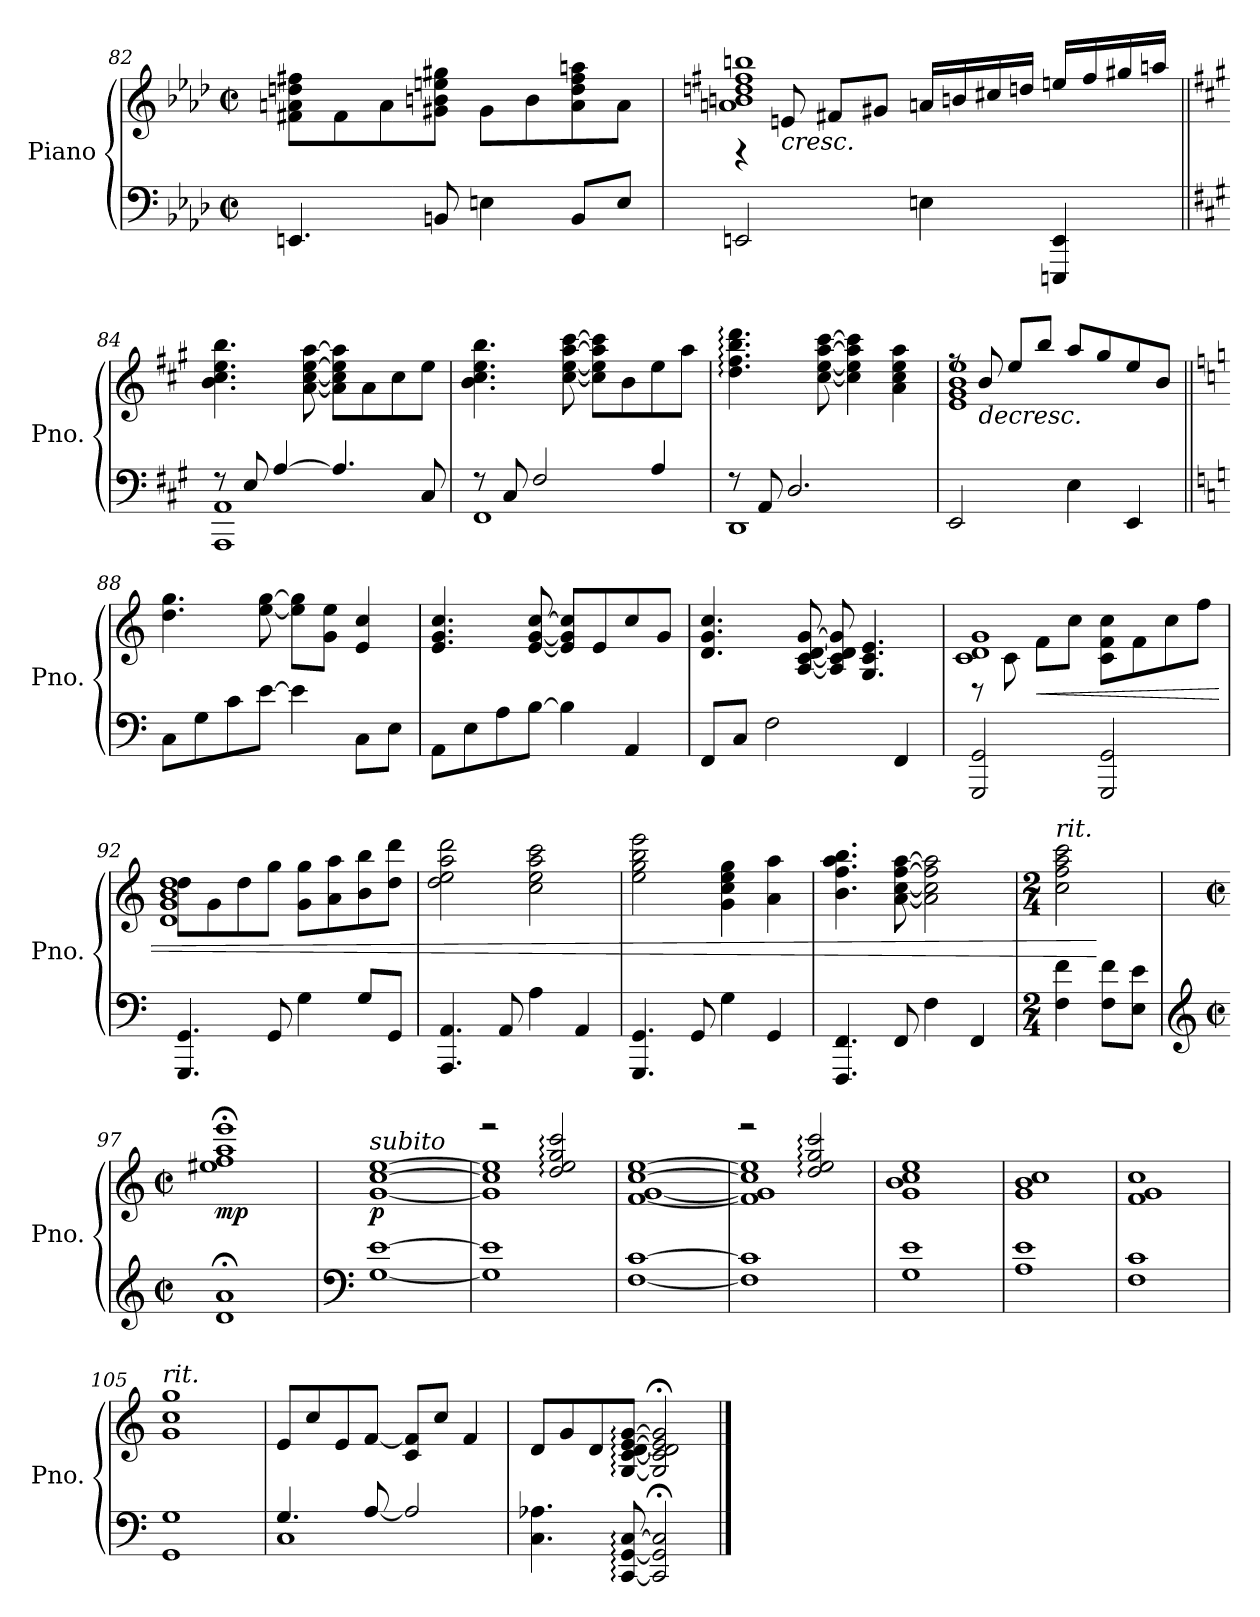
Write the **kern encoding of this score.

**kern	**kern	**dynam
*part1	*part1	*part1
*staff2	*staff1	*staff1/2
*I"Piano	*	*
*I'Pno.	*	*
*clefF4	*clefG2	*
*k[b-e-a-d-]	*k[b-e-a-d-]	*
*M2/2	*M2/2	*
*met(c|)	*met(c|)	*
=82	=82	=82
4.EEn/	8f#X\ 8an\ 8ddn\ 8ff#X\L	.
.	8f#\	.
.	8a\	.
8BBn/	8g#X\ 8bn\ 8een\ 8gg#X\J	.
4En\	8g#\L	.
.	8b\	.
8BB/L	8a\ 8dd\ 8ff#\ 8aan\	.
8E/J	8a\J	.
!!LO:LB:g=z
=83	=83	=83
*	*^	*
*	*	*^	*
2EEn/	4rF	1an 1bn 1ddn 1ff#X 1bbn	8ryy	.
!	!	!	!	!LO:HP:b
.	.	.	8en/	<
.	8f#X/L	.	2.ryy	.
.	8g#X/J	.	.	.
4En\	16ani/LL	.	.	.
.	16bni/	.	.	.
.	16cc#X/	.	.	.
.	16ddni/JJ	.	.	.
4EEEn/ 4EE/	16een/LL	.	.	.
.	16ff#i/	.	.	.
.	16gg#X/	.	.	.
.	16aan/JJ	.	.	.
*	*v	*v	*v	*
=84||	=84||	=84||
*k[f#c#g#]	*k[f#c#g#]	*
*^	*	*
8r	1AAA 1AA	4.b\ 4.cc#\ 4.ee\ 4.bb\	.
8E/	.	.	.
[4A/	.	.	.
.	.	[8a\ [8cc#\ [8ee\ [8aa\	.
4.A/]	.	8a\] 8cc#\] 8ee\] 8aa\]L	.
.	.	8a\	.
.	.	8cc#\	.
8C#/	.	8ee\J	.
!!LO:LB:g=z
=85	=85	=85	=85
8r	1FF#	4.b\ 4.cc#\ 4.ee\ 4.bb\	.
8C#/	.	.	.
2F#/	.	.	.
.	.	[8cc#\ [8ee\ [8aa\ [8ccc#\	.
.	.	8cc#\] 8ee\] 8aa\] 8ccc#\]L	.
.	.	8b\	.
4A/	.	8ee\	.
.	.	8aa\J	.
=86	=86	=86	=86
8r	1DD	4.dd\: 4.ff#\: 4.bb\: 4.ddd\:	.
8AA/	.	.	.
2.D/	.	.	.
.	.	[8cc#\ [8ee\ [8aa\ [8ccc#\	.
.	.	4cc#\] 4ee\] 4aa\] 4ccc#\]	.
.	.	4a\ 4cc#\ 4ee\ 4aa\	.
*v	*v	*	*
=87	=87	=87
*	*^	*
2EE/	8rff	1e 1g# 1b 1ee	.
!	!	!	!LO:HP:b
.	8b/	.	>
.	8ee/L	.	.
.	8bb/J	.	.
4E\	8aa/L	.	.
.	8gg#/	.	.
4EE/	8ee/	.	.
.	8b/J	.	.
*	*v	*v	*
.	.	[
=88||	=88||	=88||
*k[]	*k[]	*
8C\L	4.dd\ 4.gg\	.
8G\	.	.
8c\	.	.
[8e\J	[8ee\ [8gg\	.
4e\]	8ee\] 8gg\]L	.
.	8g\ 8ee\J	.
8C\L	4e/ 4cc/	.
8E\J	.	.
!!LO:PB:g=z
=89	=89	=89
8AA\L	4.e/ 4.g/ 4.cc/	.
8E\	.	.
8A\	.	.
[8B\J	[8e/ [8g/ [8cc/	.
4B\]	8e/] 8g/] 8cc/]L	.
.	8e/	.
4AA/	8cc/	.
.	8g/J	.
=90	=90	=90
8FF/L	4.d/ 4.g/ 4.cc/	.
8C/J	.	.
2F\	.	.
.	[8A/ [8c/ [8d/ [8g/	.
.	8A/] 8c/] 8d/] 8g/]	.
.	4.G/ 4.c/ 4.e/	.
4FF/	.	.
=91	=91	=91
*	*^	*
2GGG/ 2GG/	8rD	1c 1d 1g	.
.	8c\	.	.
!	!	!	!LO:HP:b
.	8f\L	.	<
.	8cc\J	.	.
2GGG/ 2GG/	8c\ 8f\ 8cc\L	.	.
.	8f\	.	.
.	8cc\	.	.
.	8ff\J	.	.
=92	=92	=92	=92
4.GGG/ 4.GG/	8dd\L	1d 1g 1b 1dd	.
.	8g\	.	.
.	8dd\	.	.
8GG/	8gg\J	.	.
4G\	8g\ 8gg\L	.	.
.	8a\ 8aa\	.	.
8G/L	8b\ 8bb\	.	.
8GG/J	8dd\ 8ddd\J	.	.
*	*v	*v	*
.	.	]
=93	=93	=93
4.AAA/ 4.AA/	2dd\ 2ee\ 2aa\ 2ddd\	.
8AA/	.	.
4A\	2cc\ 2ee\ 2aa\ 2ccc\	.
4AA/	.	.
!!LO:LB:g=z
=94	=94	=94
4.GGG/ 4.GG/	2ee\ 2gg\ 2bb\ 2eee\	.
8GG/	.	.
4G\	4g\ 4cc\ 4ee\ 4gg\	.
4GG/	4a\ 4aa\	.
=95	=95	=95
4.FFF/ 4.FF/	4.b\ 4.ff\ 4.aa\ 4.bb\	.
8FF/	[8a\ [8cc\ [8ff\ [8aa\	.
4F\	2a\] 2cc\] 2ff\] 2aa\]	.
4FF/	.	.
=96	=96	=96
*M2/4	*M2/4	*
!	!LO:TX:a:i:t=rit.	!
4F\ 4f\	2cc\ 2ff\ 2aa\ 2ccc\	.
8F\ 8f\L	.	.
8E\ 8e\J	.	.
.	.	[
=97	=97	=97
*clefG2	*	*
*M2/2	*M2/2	*
*met(c|)	*met(c|)	*
!	!	!LO:DY:b
1d;<Z 1a;<Z	1ee#X;<Z 1ff;<Z 1aa;<Z 1eee;<Z	mp
=98	=98	=98
*clefF4	*	*
!	!LO:TX:a:i:t=subito	!
!	!	!LO:DY:b
[1G [1e	[1g [1cc [1ee	p
=99	=99	=99
*	*^	*
1G] 1e]	1g] 1cc] 1ee]	2reee	.
.	.	2dd/: 2ee/: 2gg/: 2ccc/:	.
*	*v	*v	*
=100	=100	=100
[1F [1c	[1f [1g [1cc [1ee	.
=101	=101	=101
*	*^	*
1F] 1c]	1f] 1g] 1cc] 1ee]	2reee	.
.	.	2dd/: 2ee/: 2gg/: 2ccc/:	.
*	*v	*v	*
!!LO:LB:g=z
=102	=102	=102
1G 1e	1g 1b 1cc 1ee	.
=103	=103	=103
1A 1e	1g 1b 1cc	.
=104	=104	=104
1F 1c	1f 1g 1cc	.
=105	=105	=105
!	!LO:TX:a:i:t=rit.	!
1GG 1G	1g 1cc 1gg	.
=106	=106	=106
*^	*	*
1C	4.G/	8e/L	.
.	.	8cc/	.
.	.	8e/	.
.	[8A/	[8f/J	.
.	2A/]	8c/ 8f/]L	.
.	.	8cc/J	.
.	.	4f/	.
*v	*v	*	*
=107	=107	=107
4.C\ 4.A-X\	8d/L	.
.	8g/	.
.	8d/	.
[8CC/: [8GG/: [8C/:	[8G/: [8c/: [8d/: [8e/: [8g/:J	.
2CC/];< 2GG/];< 2C/];<	2G/];< 2c/];< 2d/];< 2e/];< 2g/];<	.
==	==	==
*-	*-	*-
